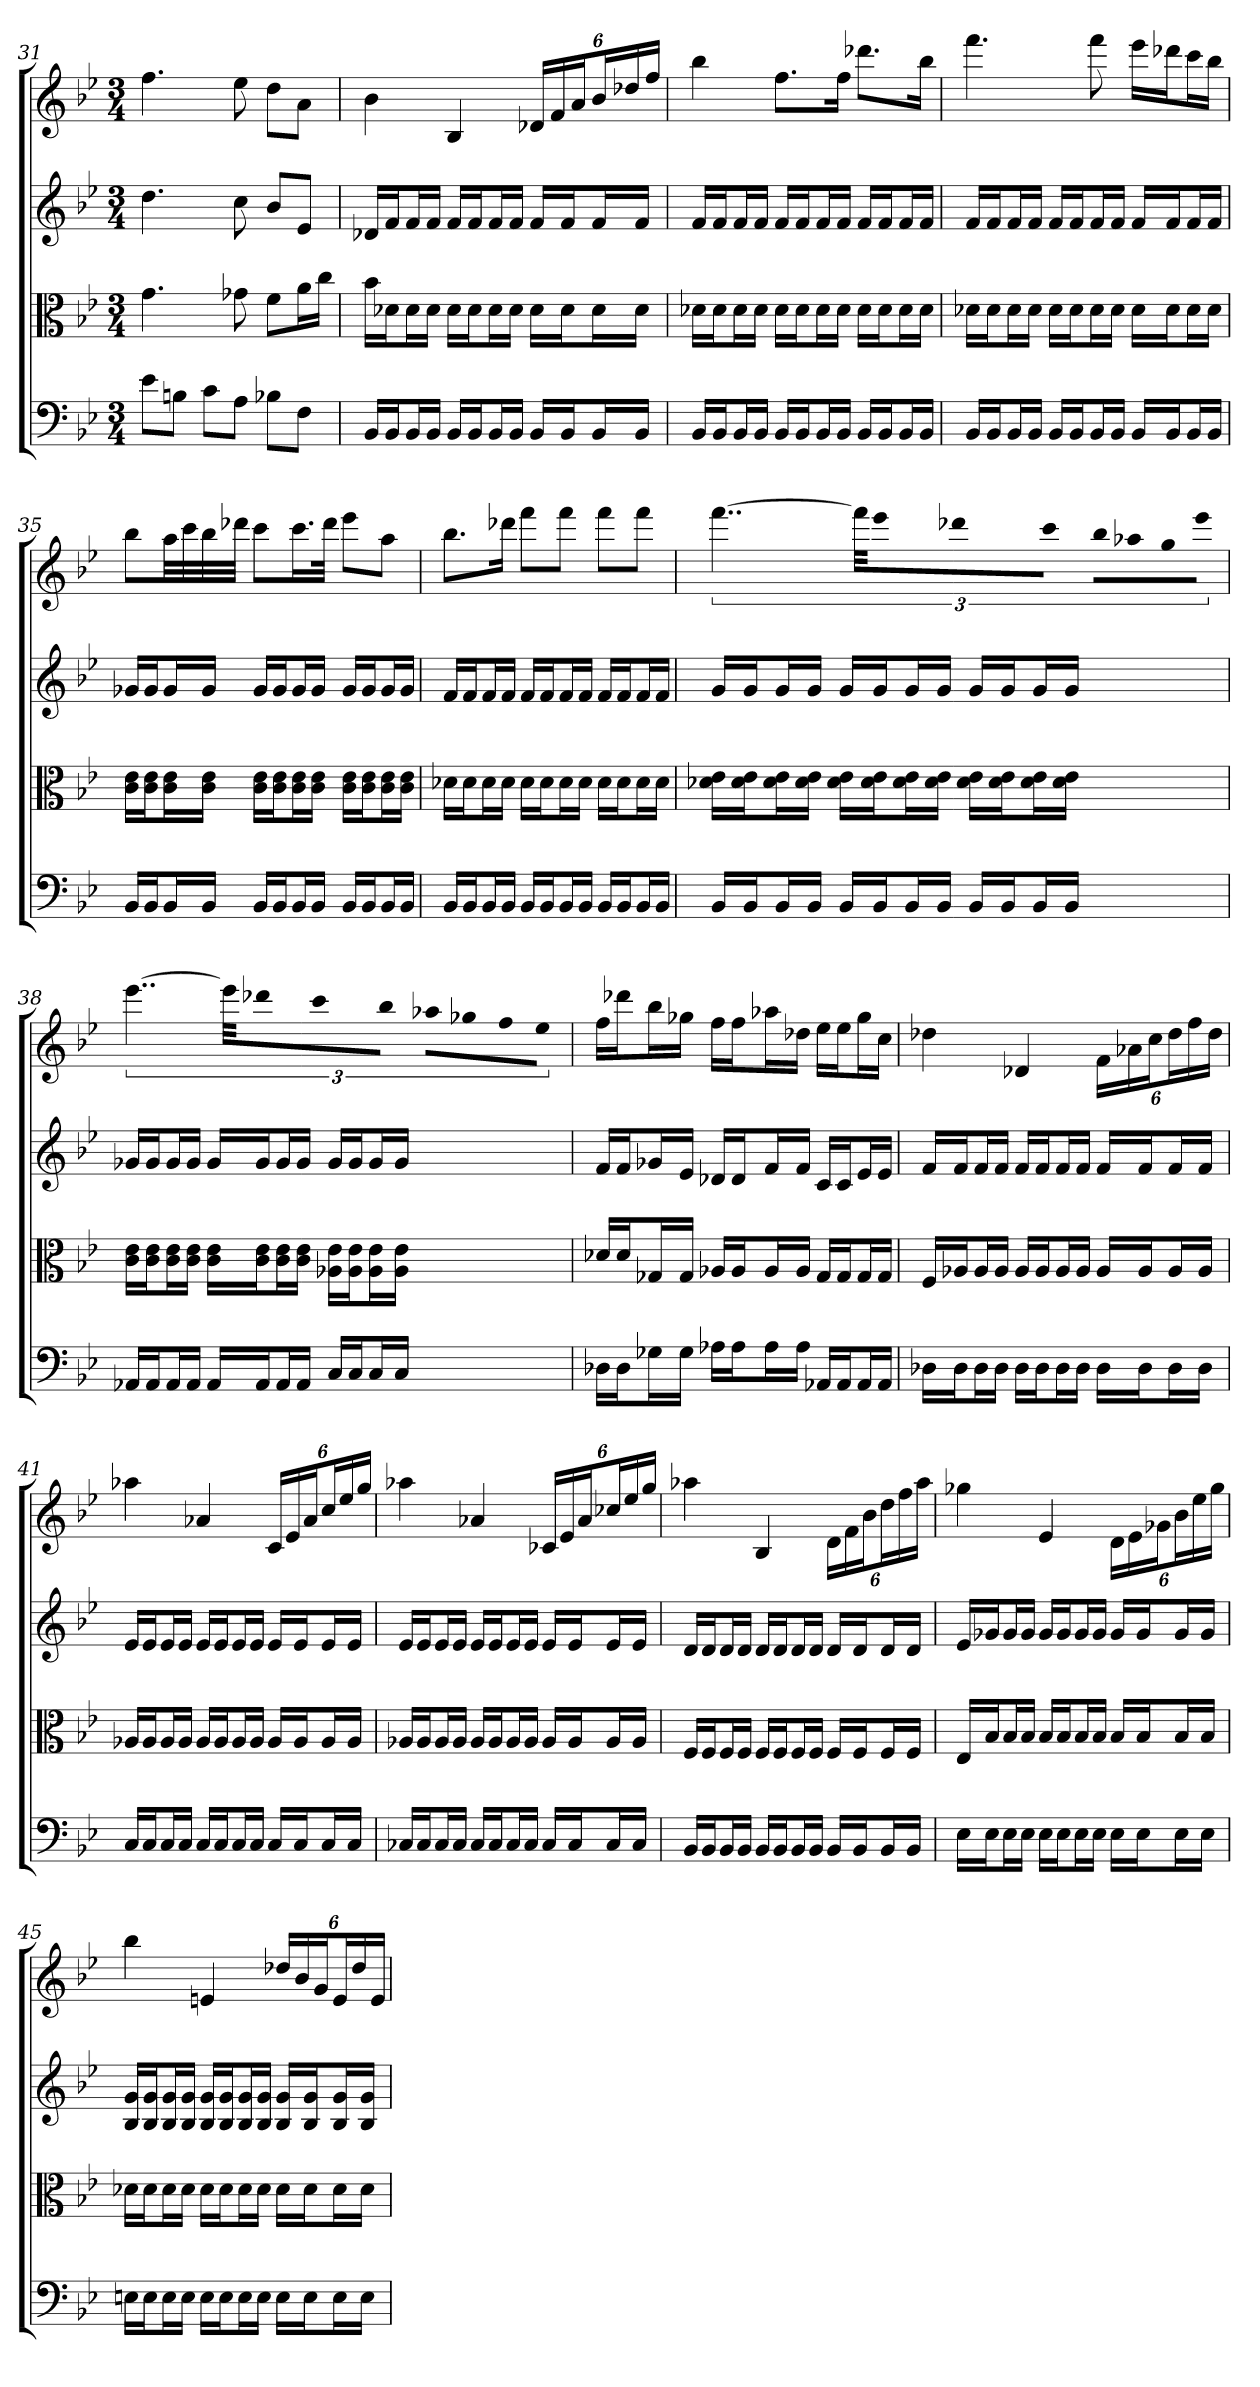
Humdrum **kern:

**kern	**kern	**kern	**kern
*part4	*part3	*part2	*part1
*staff4	*staff3	*staff2	*staff1
*clefF4	*clefC3	*	*
*k[b-e-]	*k[b-e-]	*k[b-e-]	*k[b-e-]
*B-:	*B-:	*B-:	*B-:
*M3/4	*M3/4	*M3/4	*M3/4
=31	=31	=31	=31
8e-\L	4.g	4.dd	4.ff
8Bn\J	.	.	.
8c\L	.	.	.
8A\J	8g-X	8cc	8ee-
8B-X\L	8f\L	8b-L	8ddL
8F\J	16a\L	8e-J	8aJ
.	16cc\JJ	.	.
=32	=32	=32	=32
16BB-/LL	16b-\LL	16d-XLL	4b-
16BB-/J	16d-X\J	16fJ	.
16BB-/L	16d-\L	16fL	.
16BB-/JJ	16d-\JJ	16fJJ	.
16BB-/LL	16d-\LL	16fLL	4B-
16BB-/J	16d-\J	16fJ	.
16BB-/L	16d-\L	16fL	.
16BB-/JJ	16d-\JJ	16fJJ	.
16BB-/LL	16d-\LL	16fLL	24d-XLL
.	.	.	24f
16BB-/J	16d-\J	16fJ	.
.	.	.	24aJ
16BB-/L	16d-\L	16fL	24b-L
.	.	.	24dd-X
16BB-/JJ	16d-\JJ	16fJJ	.
.	.	.	24ffJJ
=33	=33	=33	=33
16BB-/LL	16d-X\LL	16fLL	4bb-
16BB-/J	16d-\J	16fJ	.
16BB-/L	16d-\L	16fL	.
16BB-/JJ	16d-\JJ	16fJJ	.
16BB-/LL	16d-\LL	16fLL	8.ffL
16BB-/J	16d-\J	16fJ	.
16BB-/L	16d-\L	16fL	.
16BB-/JJ	16d-\JJ	16fJJ	16ffJk
16BB-/LL	16d-\LL	16fLL	8.ddd-XL
16BB-/J	16d-\J	16fJ	.
16BB-/L	16d-\L	16fL	.
16BB-/JJ	16d-\JJ	16fJJ	16bb-Jk
=34	=34	=34	=34
16BB-/LL	16d-X\LL	16fLL	4.fff
16BB-/J	16d-\J	16fJ	.
16BB-/L	16d-\L	16fL	.
16BB-/JJ	16d-\JJ	16fJJ	.
16BB-/LL	16d-\LL	16fLL	.
16BB-/J	16d-\J	16fJ	.
16BB-/L	16d-\L	16fL	8fff
16BB-/JJ	16d-\JJ	16fJJ	.
16BB-/LL	16d-\LL	16fLL	16eee-LL
16BB-/J	16d-\J	16fJ	16ddd-XJ
16BB-/L	16d-\L	16fL	16cccL
16BB-/JJ	16d-\JJ	16fJJ	16bb-JJ
=35	=35	=35	=35
16BB-/LL	16c\ 16e-\LL	16g-XLL	8bb-L
16BB-/J	16c\ 16e-\J	16g-J	.
16BB-/L	16c\ 16e-\L	16g-L	32aaLL
.	.	.	32ccc
16BB-/JJ	16c\ 16e-\JJ	16g-JJ	32bb-
.	.	.	32ddd-XJJJ
16BB-/LL	16c\ 16e-\LL	16g-LL	8cccL
16BB-/J	16c\ 16e-\J	16g-J	.
16BB-/L	16c\ 16e-\L	16g-L	16.cccL
16BB-/JJ	16c\ 16e-\JJ	16g-JJ	.
.	.	.	32ddd-JJk
16BB-/LL	16c\ 16e-\LL	16g-LL	8eee-L
16BB-/J	16c\ 16e-\J	16g-J	.
16BB-/L	16c\ 16e-\L	16g-L	8aaJ
16BB-/JJ	16c\ 16e-\JJ	16g-JJ	.
=36	=36	=36	=36
16BB-/LL	16d-X\LL	16fLL	8.bb-L
16BB-/J	16d-\J	16fJ	.
16BB-/L	16d-\L	16fL	.
16BB-/JJ	16d-\JJ	16fJJ	16ddd-XJk
16BB-/LL	16d-\LL	16fLL	8fffL
16BB-/J	16d-\J	16fJ	.
16BB-/L	16d-\L	16fL	8fffJ
16BB-/JJ	16d-\JJ	16fJJ	.
16BB-/LL	16d-\LL	16fLL	8fffL
16BB-/J	16d-\J	16fJ	.
16BB-/L	16d-\L	16fL	8fffJ
16BB-/JJ	16d-\JJ	16fJJ	.
=37	=37	=37	=37
16BB-/LL	16d-X\ 16e-\LL	16gLL	[6..fff
16BB-/J	16d-\ 16e-\J	16gJ	.
16BB-/L	16d-\ 16e-\L	16gL	.
16BB-/JJ	16d-\ 16e-\JJ	16gJJ	.
16BB-/LL	16d-\ 16e-\LL	16gLL	.
.	.	.	48fffKLL]
16BB-/J	16d-\ 16e-\J	16gJ	16eee-J
16BB-/L	16d-\ 16e-\L	16gL	16ddd-XL
16BB-/JJ	16d-\ 16e-\JJ	16gJJ	16cccJJ
16BB-/LL	16d-\ 16e-\LL	16gLL	16bb-LL
16BB-/J	16d-\ 16e-\J	16gJ	16aa-XJ
16BB-/L	16d-\ 16e-\L	16gL	16ggL
16BB-/JJ	16d-\ 16e-\JJ	16gJJ	16eee-JJ
=38	=38	=38	=38
16AA-X/LL	16c\ 16e-\LL	16g-XLL	[6..eee-
16AA-/J	16c\ 16e-\J	16g-J	.
16AA-/L	16c\ 16e-\L	16g-L	.
16AA-/JJ	16c\ 16e-\JJ	16g-JJ	.
16AA-/LL	16c\ 16e-\LL	16g-LL	.
.	.	.	48eee-KLL]
16AA-/J	16c\ 16e-\J	16g-J	16ddd-XJ
16AA-/L	16c\ 16e-\L	16g-L	16cccL
16AA-/JJ	16c\ 16e-\JJ	16g-JJ	16bb-JJ
16C/LL	16A-X\ 16e-\LL	16g-LL	16aa-XLL
16C/J	16A-\ 16e-\J	16g-J	16gg-XJ
16C/L	16A-\ 16e-\L	16g-L	16ffL
16C/JJ	16A-\ 16e-\JJ	16g-JJ	16ee-JJ
=39	=39	=39	=39
16D-X\LL	16d-X/LL	16fLL	16ffLL
16D-\J	16d-/J	16fJ	16ddd-XJ
16G-X\L	16G-X/L	16g-XL	16bb-L
16G-\JJ	16G-/JJ	16e-JJ	16gg-XJJ
16A-X\LL	16A-X/LL	16d-XLL	16ffLL
16A-\J	16A-/J	16d-J	16ffJ
16A-\L	16A-/L	16fL	16aa-XL
16A-\JJ	16A-/JJ	16fJJ	16dd-XJJ
16AA-X/LL	16G-/LL	16cLL	16ee-LL
16AA-/J	16G-/J	16cJ	16ee-J
16AA-/L	16G-/L	16e-L	16gg-L
16AA-/JJ	16G-/JJ	16e-JJ	16ccJJ
=40	=40	=40	=40
16D-X\LL	16F/LL	16fLL	4dd-X
16D-\J	16A-X/J	16fJ	.
16D-\L	16A-/L	16fL	.
16D-\JJ	16A-/JJ	16fJJ	.
16D-\LL	16A-/LL	16fLL	4d-X
16D-\J	16A-/J	16fJ	.
16D-\L	16A-/L	16fL	.
16D-\JJ	16A-/JJ	16fJJ	.
16D-\LL	16A-/LL	16fLL	24fLL
.	.	.	24a-X
16D-\J	16A-/J	16fJ	.
.	.	.	24ccJ
16D-\L	16A-/L	16fL	24dd-L
.	.	.	24ff
16D-\JJ	16A-/JJ	16fJJ	.
.	.	.	24dd-JJ
=41	=41	=41	=41
16C/LL	16A-X/LL	16e-LL	4aa-X
16C/J	16A-/J	16e-J	.
16C/L	16A-/L	16e-L	.
16C/JJ	16A-/JJ	16e-JJ	.
16C/LL	16A-/LL	16e-LL	4a-X
16C/J	16A-/J	16e-J	.
16C/L	16A-/L	16e-L	.
16C/JJ	16A-/JJ	16e-JJ	.
16C/LL	16A-/LL	16e-LL	24cLL
.	.	.	24e-
16C/J	16A-/J	16e-J	.
.	.	.	24a-J
16C/L	16A-/L	16e-L	24ccL
.	.	.	24ee-
16C/JJ	16A-/JJ	16e-JJ	.
.	.	.	24ggJJ
=42	=42	=42	=42
16C-X/LL	16A-X/LL	16e-LL	4aa-X
16C-/J	16A-/J	16e-J	.
16C-/L	16A-/L	16e-L	.
16C-/JJ	16A-/JJ	16e-JJ	.
16C-/LL	16A-/LL	16e-LL	4a-X
16C-/J	16A-/J	16e-J	.
16C-/L	16A-/L	16e-L	.
16C-/JJ	16A-/JJ	16e-JJ	.
16C-/LL	16A-/LL	16e-LL	24c-XLL
.	.	.	24e-
16C-/J	16A-/J	16e-J	.
.	.	.	24a-J
16C-/L	16A-/L	16e-L	24cc-XL
.	.	.	24ee-
16C-/JJ	16A-/JJ	16e-JJ	.
.	.	.	24ggJJ
=43	=43	=43	=43
16BB-/LL	16F/LL	16dLL	4aa-X
16BB-/J	16F/J	16dJ	.
16BB-/L	16F/L	16dL	.
16BB-/JJ	16F/JJ	16dJJ	.
16BB-/LL	16F/LL	16dLL	4B-
16BB-/J	16F/J	16dJ	.
16BB-/L	16F/L	16dL	.
16BB-/JJ	16F/JJ	16dJJ	.
16BB-/LL	16F/LL	16dLL	24dLL
.	.	.	24f
16BB-/J	16F/J	16dJ	.
.	.	.	24b-J
16BB-/L	16F/L	16dL	24ddL
.	.	.	24ff
16BB-/JJ	16F/JJ	16dJJ	.
.	.	.	24aa-JJ
=44	=44	=44	=44
16E-\LL	16E-/LL	16e-LL	4gg-X
16E-\J	16B-/J	16g-XJ	.
16E-\L	16B-/L	16g-L	.
16E-\JJ	16B-/JJ	16g-JJ	.
16E-\LL	16B-/LL	16g-LL	4e-
16E-\J	16B-/J	16g-J	.
16E-\L	16B-/L	16g-L	.
16E-\JJ	16B-/JJ	16g-JJ	.
16E-\LL	16B-/LL	16g-LL	24dLL
.	.	.	24e-
16E-\J	16B-/J	16g-J	.
.	.	.	24g-XJ
16E-\L	16B-/L	16g-L	24b-L
.	.	.	24ee-
16E-\JJ	16B-/JJ	16g-JJ	.
.	.	.	24gg-JJ
=45	=45	=45	=45
16En\LL	16d-X\LL	16B- 16gLL	4bb-
16E\J	16d-\J	16B- 16gJ	.
16E\L	16d-\L	16B- 16gL	.
16E\JJ	16d-\JJ	16B- 16gJJ	.
16E\LL	16d-\LL	16B- 16gLL	4en
16E\J	16d-\J	16B- 16gJ	.
16E\L	16d-\L	16B- 16gL	.
16E\JJ	16d-\JJ	16B- 16gJJ	.
16E\LL	16d-\LL	16B- 16gLL	24dd-XLL
.	.	.	24b-
16E\J	16d-\J	16B- 16gJ	.
.	.	.	24gJ
16E\L	16d-\L	16B- 16gL	24eL
.	.	.	24dd-
16E\JJ	16d-\JJ	16B- 16gJJ	.
.	.	.	24eJJ
=	=	=	=
*-	*-	*-	*-
